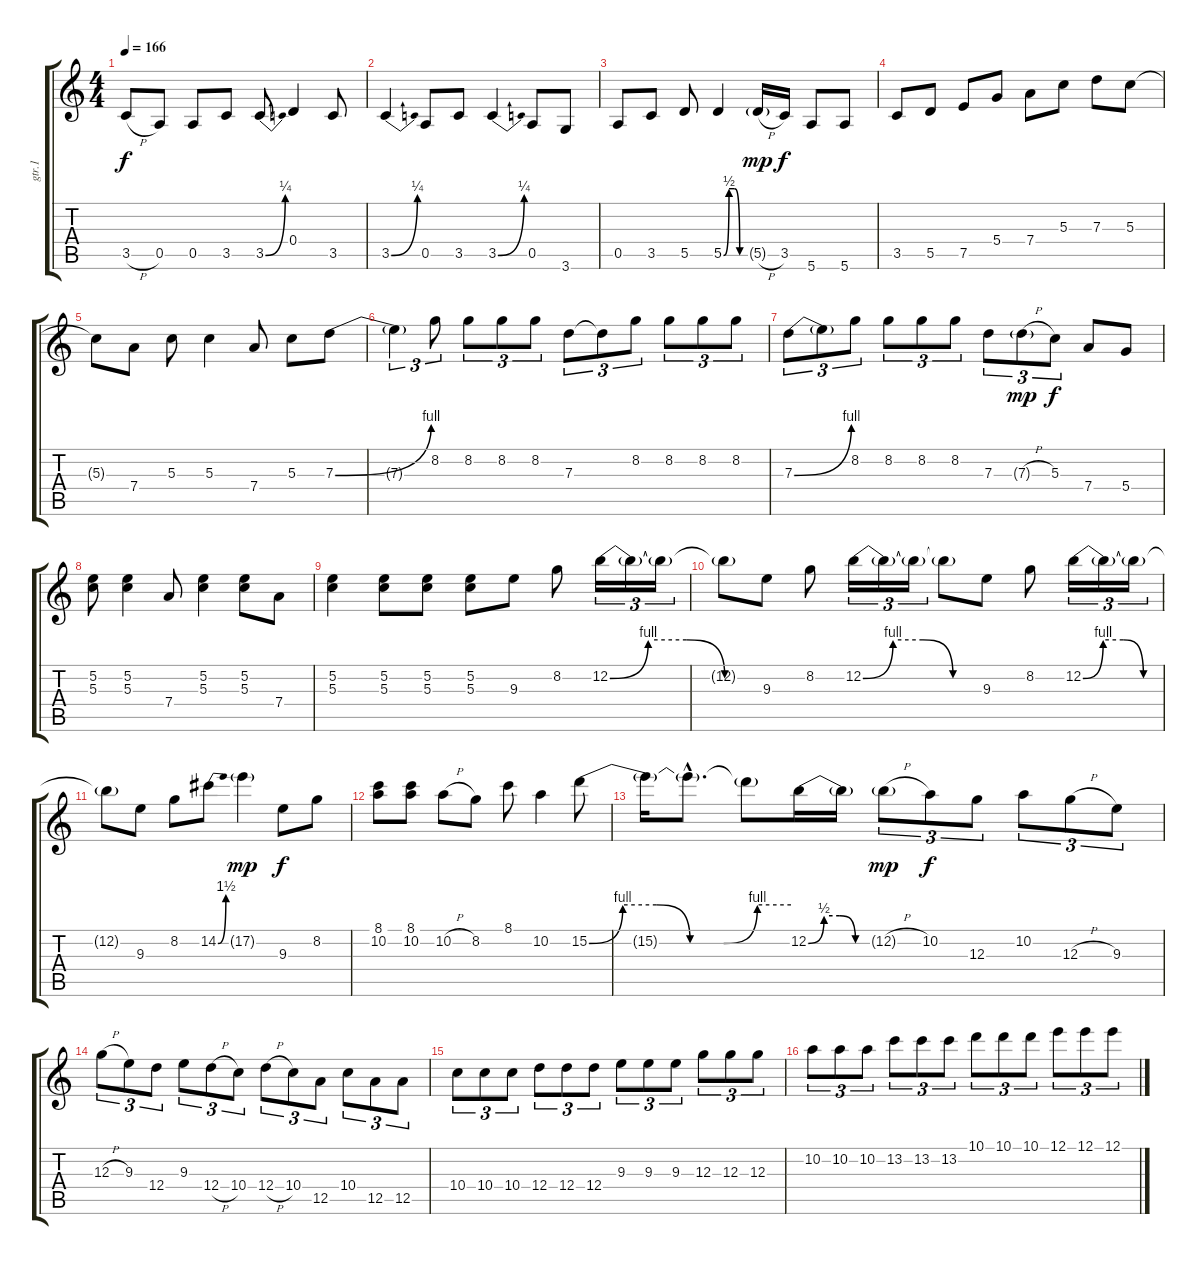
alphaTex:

\track ("gtr.1" "gtr.1") {instrument distortionguitar}
\staff {score tabs}
\tuning (E4 B3 G3 D3 A2 E2) {hide}
\ts (4 4)
\tempo 166
\clef g2
\ks c
3.5{h}.8{dy f} 0.5.8 0.5.8 3.5.8 3.5{be (bend 0 0 60 1)}.8 0.4.4 3.5.8 |
3.5{be (bend 0 0 60 1)}.4 0.5.8 3.5.8 3.5{be (bend 0 0 60 1)}.4 0.5.8 3.6.8 |
0.5.8 3.5.8 5.5.8 5.5{be (custom 0 0 15 2 30 2 45 0 60 0)}.4 5.5{h g}.16{dy mp} 3.5.16{dy f} 5.6.8 5.6.8 |
3.5.8 5.5.8 7.5.8 5.4.8 7.4.8 5.3.8 7.3.8 5.3.8 |
5.3{t}.8 7.4.8 5.3.8 5.3.4 7.4.8 5.3.8 7.3{be (bend 0 0 60 4)}.8 |
7.3{t}.4{tu (3 2)} 8.2.8{tu (3 2)} 8.2.8{tu (3 2)} 8.2.8{tu (3 2)} 8.2.8{tu (3 2)} 7.3.8{tu (3 2)} 7.3{t}.8{tu (3 2)} 8.2.8{tu (3 2)} 8.2.8{tu (3 2)} 8.2.8{tu (3 2)} 8.2.8{tu (3 2)} |
7.3{be (bend 0 0 60 4)}.8{tu (3 2)} 7.3{t}.8{tu (3 2)} 8.2.8{tu (3 2)} 8.2.8{tu (3 2)} 8.2.8{tu (3 2)} 8.2.8{tu (3 2)} 7.3.8{tu (3 2)} 7.3{h g}.8{tu (3 2) dy mp} 5.3.8{tu (3 2) dy f} 7.4.8 5.4.8 |
(5.2 5.3).8 (5.2 5.3).4 7.4.8 (5.2 5.3).4 (5.2 5.3).8 7.4.8 |
(5.2 5.3).4 (5.2 5.3).8 (5.2 5.3).8 (5.2 5.3).8 9.3.8 8.2.8 12.2{be (custom 0 0 15 4 30 4 45 0 60 0)}.16{tu (3 2)} 12.2{t}.16{tu (3 2)} 12.2{t}.16{tu (3 2)} |
12.2{t}.8 9.3.8 8.2.8 12.2{be (custom 0 0 15 4 30 4 45 0 60 0)}.16{tu (3 2)} 12.2{t}.16{tu (3 2)} 12.2{t}.16{tu (3 2)} 12.2{t}.8 9.3.8 8.2.8 12.2{be (custom 0 0 15 4 30 4 45 0 60 0)}.16{tu (3 2)} 12.2{t}.16{tu (3 2)} 12.2{t}.16{tu (3 2)} |
12.2{t}.8 9.3.8 8.2.8 14.2{be (bend 0 0 60 6)}.8 17.2{g}.4{dy mp} 9.3.8{dy f} 8.2.8 |
(8.1 10.2).8 (8.1 10.2).8 10.2{h}.8 8.2.8 8.1.8 10.2.4 15.2{be (custom 0 0 10 4 20 4 30 0 40 0 50 4 60 4)}.8 |
15.2{t}.16 15.2{hac t}.8{d} 15.2{t}.8 12.2{be (custom 0 0 15 2 30 2 45 0 60 0)}.16 12.2{t}.16 12.2{h g}.8{tu (3 2) dy mp} 10.2.8{tu (3 2) dy f} 12.3.8{tu (3 2)} 10.2.8{tu (3 2)} 12.3{h}.8{tu (3 2)} 9.3.8{tu (3 2)} |
12.3{h}.8{tu (3 2)} 9.3.8{tu (3 2)} 12.4.8{tu (3 2)} 9.3.8{tu (3 2)} 12.4{h}.8{tu (3 2)} 10.4.8{tu (3 2)} 12.4{h}.8{tu (3 2)} 10.4.8{tu (3 2)} 12.5.8{tu (3 2)} 10.4.8{tu (3 2)} 12.5.8{tu (3 2)} 12.5.8{tu (3 2)} |
10.4.8{tu (3 2)} 10.4.8{tu (3 2)} 10.4.8{tu (3 2)} 12.4.8{tu (3 2)} 12.4.8{tu (3 2)} 12.4.8{tu (3 2)} 9.3.8{tu (3 2)} 9.3.8{tu (3 2)} 9.3.8{tu (3 2)} 12.3.8{tu (3 2)} 12.3.8{tu (3 2)} 12.3.8{tu (3 2)} |
10.2.8{tu (3 2)} 10.2.8{tu (3 2)} 10.2.8{tu (3 2)} 13.2.8{tu (3 2)} 13.2.8{tu (3 2)} 13.2.8{tu (3 2)} 10.1.8{tu (3 2)} 10.1.8{tu (3 2)} 10.1.8{tu (3 2)} 12.1.8{tu (3 2)} 12.1.8{tu (3 2)} 12.1.8{tu (3 2)}
